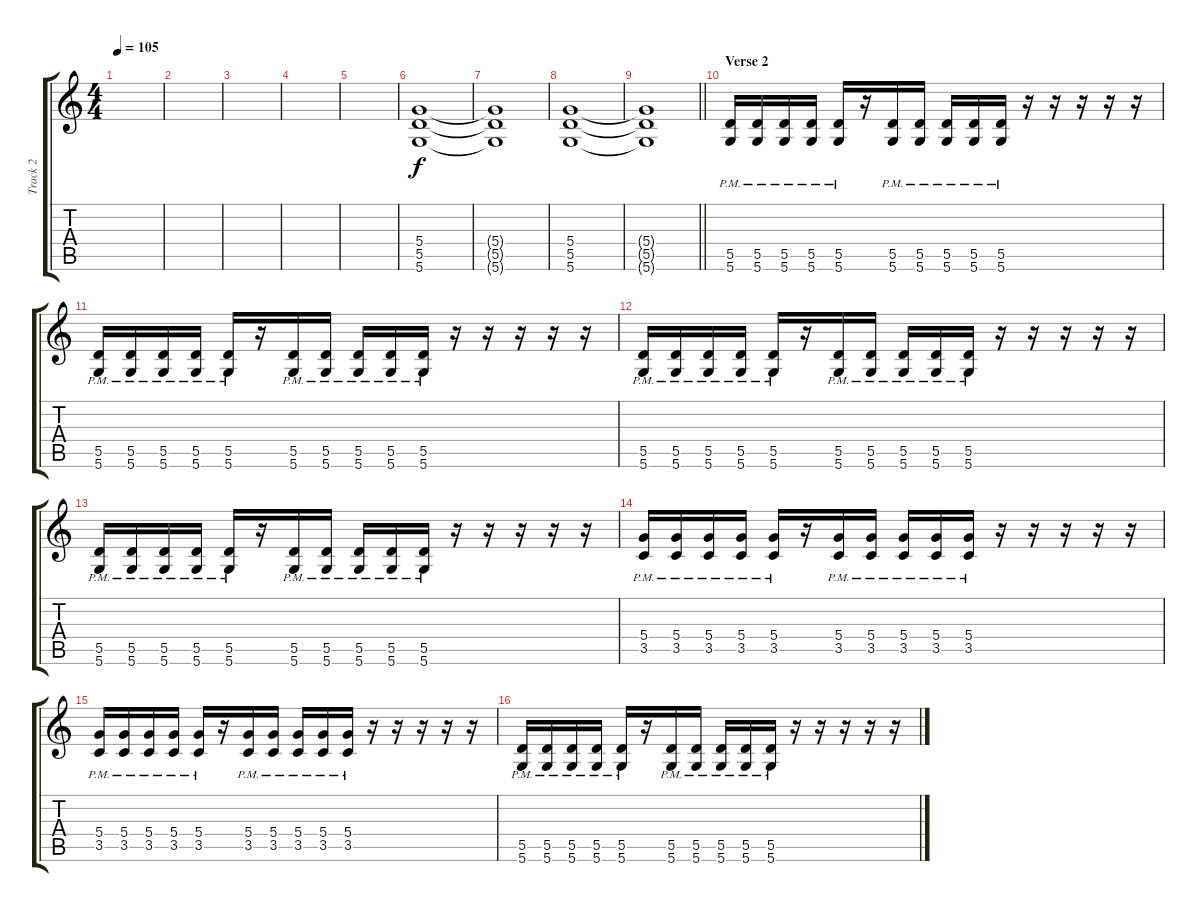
\track ("Track 2" "Track 2") {instrument distortionguitar}
\staff {score tabs}
\tuning (E4 B3 G3 D3 A2 D2) {hide}
\ts (4 4)
\tempo 105
\clef g2
\ks c
|
|
|
|
|
(5.4 5.5 5.6).1 |
(5.4{t} 5.5{t} 5.6{t}).1 |
(5.4 5.5 5.6).1 |
\barLineRight lightlight
(5.4{t} 5.5{t} 5.6{t}).1 |
\section ("" "Verse 2")
(5.5 5.6{pm}).16 (5.5{pm} 5.6{pm}).16 (5.5{pm} 5.6{pm}).16 (5.5{pm} 5.6{pm}).16 (5.5{pm} 5.6{pm}).16 r.16 (5.5{pm} 5.6{pm}).16 (5.5{pm} 5.6{pm}).16 (5.5{pm} 5.6).16 (5.5{pm} 5.6).16 (5.5{pm} 5.6).16 r.16 r.16 r.16 r.16 r.16 |
(5.5 5.6{pm}).16 (5.5{pm} 5.6{pm}).16 (5.5{pm} 5.6{pm}).16 (5.5{pm} 5.6{pm}).16 (5.5{pm} 5.6{pm}).16 r.16 (5.5{pm} 5.6{pm}).16 (5.5{pm} 5.6{pm}).16 (5.5{pm} 5.6).16 (5.5{pm} 5.6).16 (5.5{pm} 5.6).16 r.16 r.16 r.16 r.16 r.16 |
(5.5 5.6{pm}).16 (5.5{pm} 5.6{pm}).16 (5.5{pm} 5.6{pm}).16 (5.5{pm} 5.6{pm}).16 (5.5{pm} 5.6{pm}).16 r.16 (5.5{pm} 5.6{pm}).16 (5.5{pm} 5.6{pm}).16 (5.5{pm} 5.6).16 (5.5{pm} 5.6).16 (5.5{pm} 5.6).16 r.16 r.16 r.16 r.16 r.16 |
(5.5 5.6{pm}).16 (5.5{pm} 5.6{pm}).16 (5.5{pm} 5.6{pm}).16 (5.5{pm} 5.6{pm}).16 (5.5{pm} 5.6{pm}).16 r.16 (5.5{pm} 5.6{pm}).16 (5.5{pm} 5.6{pm}).16 (5.5{pm} 5.6).16 (5.5{pm} 5.6).16 (5.5{pm} 5.6).16 r.16 r.16 r.16 r.16 r.16 |
(5.4{pm} 3.5{pm}).16 (5.4{pm} 3.5{pm}).16 (5.4{pm} 3.5{pm}).16 (5.4{pm} 3.5{pm}).16 (5.4{pm} 3.5{pm}).16 r.16 (5.4{pm} 3.5{pm}).16 (5.4{pm} 3.5{pm}).16 (5.4{pm} 3.5{pm}).16 (5.4{pm} 3.5{pm}).16 (5.4{pm} 3.5{pm}).16 r.16 r.16 r.16 r.16 r.16 |
(5.4{pm} 3.5{pm}).16 (5.4{pm} 3.5{pm}).16 (5.4{pm} 3.5{pm}).16 (5.4{pm} 3.5{pm}).16 (5.4{pm} 3.5{pm}).16 r.16 (5.4{pm} 3.5{pm}).16 (5.4{pm} 3.5{pm}).16 (5.4{pm} 3.5{pm}).16 (5.4{pm} 3.5{pm}).16 (5.4{pm} 3.5{pm}).16 r.16 r.16 r.16 r.16 r.16 |
(5.5 5.6{pm}).16 (5.5{pm} 5.6{pm}).16 (5.5{pm} 5.6{pm}).16 (5.5{pm} 5.6{pm}).16 (5.5{pm} 5.6{pm}).16 r.16 (5.5{pm} 5.6{pm}).16 (5.5{pm} 5.6{pm}).16 (5.5{pm} 5.6).16 (5.5{pm} 5.6).16 (5.5{pm} 5.6).16 r.16 r.16 r.16 r.16 r.16
